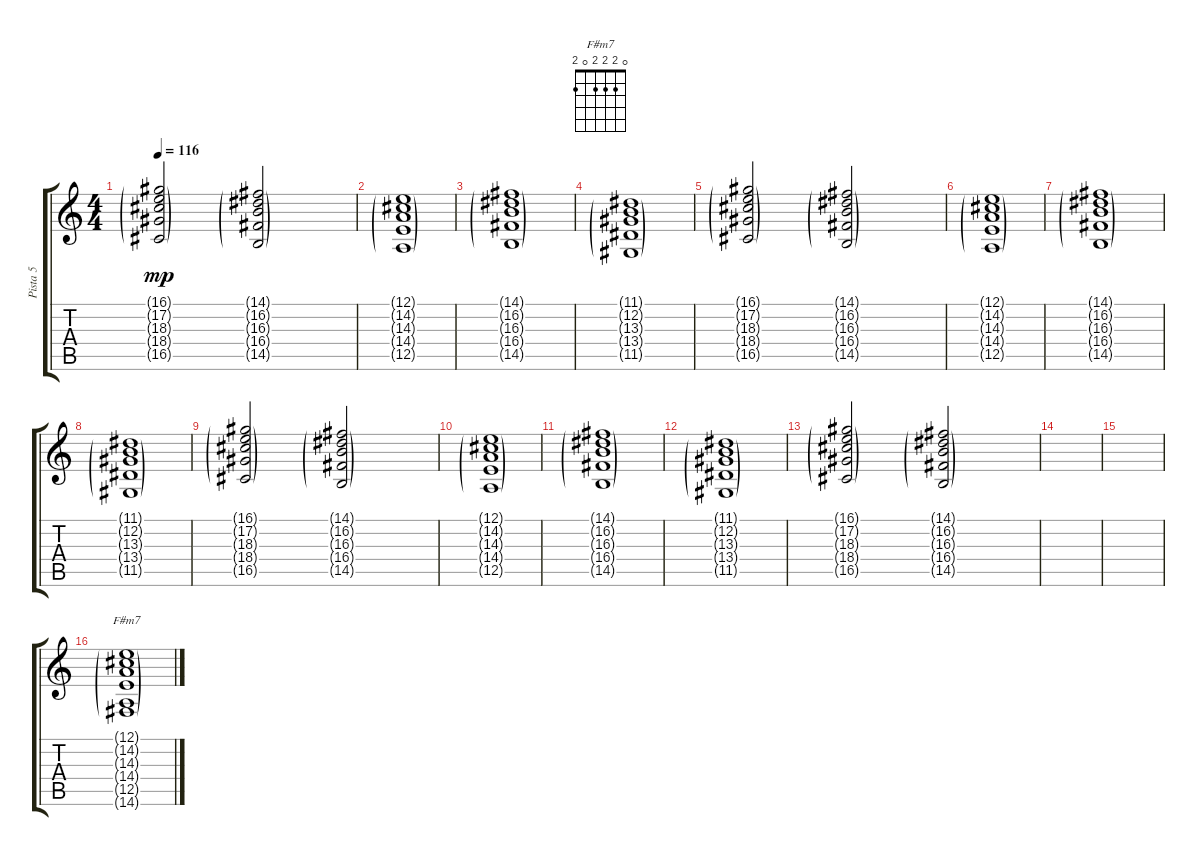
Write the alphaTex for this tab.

\track ("Pista 5" "Pista 5") {instrument drawbarorgan}
\staff {score tabs}
\tuning (E4 B3 G3 D3 A2 E2) {hide}
\chord ("F#m7" 0 2 2 2 0 2)
\ts (4 4)
\tempo 116
\clef g2
\ks c
(16.1{g} 17.2{g} 18.3{g} 18.4{g} 16.5{g}).2{dy mp} (14.1{g} 16.2{g} 16.3{g} 16.4{g} 14.5{g}).2 |
(12.1{g} 14.2{g} 14.3{g} 14.4{g} 12.5{g}).1 |
(14.1{g} 16.2{g} 16.3{g} 16.4{g} 14.5{g}).1 |
(11.1{g} 12.2{g} 13.3{g} 13.4{g} 11.5{g}).1 |
(16.1{g} 17.2{g} 18.3{g} 18.4{g} 16.5{g}).2 (14.1{g} 16.2{g} 16.3{g} 16.4{g} 14.5{g}).2 |
(12.1{g} 14.2{g} 14.3{g} 14.4{g} 12.5{g}).1 |
(14.1{g} 16.2{g} 16.3{g} 16.4{g} 14.5{g}).1 |
(11.1{g} 12.2{g} 13.3{g} 13.4{g} 11.5{g}).1 |
(16.1{g} 17.2{g} 18.3{g} 18.4{g} 16.5{g}).2 (14.1{g} 16.2{g} 16.3{g} 16.4{g} 14.5{g}).2 |
(12.1{g} 14.2{g} 14.3{g} 14.4{g} 12.5{g}).1 |
(14.1{g} 16.2{g} 16.3{g} 16.4{g} 14.5{g}).1 |
(11.1{g} 12.2{g} 13.3{g} 13.4{g} 11.5{g}).1 |
(16.1{g} 17.2{g} 18.3{g} 18.4{g} 16.5{g}).2 (14.1{g} 16.2{g} 16.3{g} 16.4{g} 14.5{g}).2 |
|
|
(12.1{g} 14.2{g} 14.3{g} 14.4{g} 12.5{g} 14.6{g}).1{ch "F#m7"}
